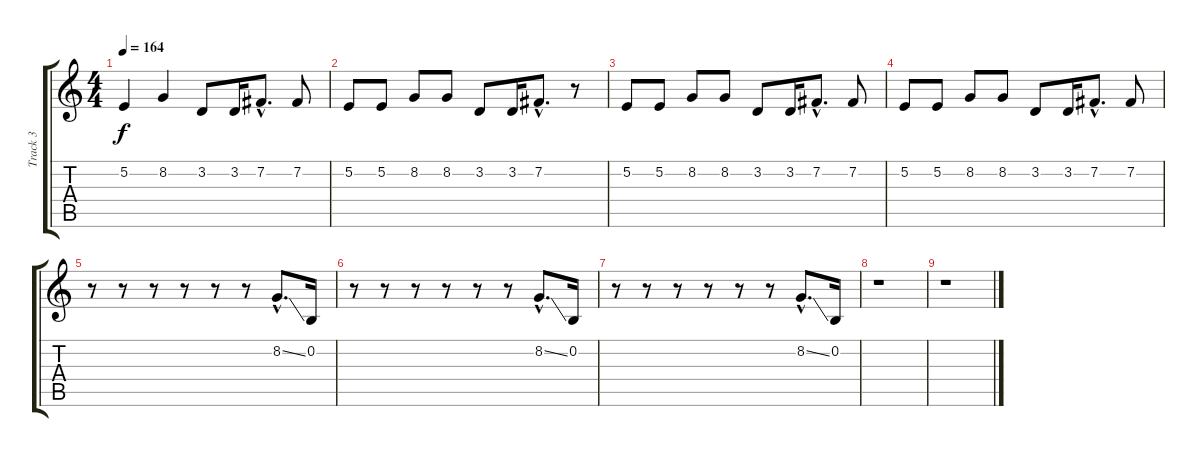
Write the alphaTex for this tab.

\track ("Track 3" "Track 3") {instrument trombone}
\staff {score tabs}
\tuning (E4 B3 G3 D3 A2 E2) {hide}
\ts (4 4)
\tempo 164
\clef g2
\ks c
5.2.4{dy f} 8.2.4 3.2.8 3.2.16 7.2{hac}.8{d} 7.2.8 |
5.2.8 5.2.8 8.2.8 8.2.8 3.2.8 3.2.16 7.2{hac}.8{d} r.8 |
5.2.8 5.2.8 8.2.8 8.2.8 3.2.8 3.2.16 7.2{hac}.8{d} 7.2.8 |
5.2.8 5.2.8 8.2.8 8.2.8 3.2.8 3.2.16 7.2{hac}.8{d} 7.2.8 |
r.8 r.8 r.8 r.8 r.8 r.8 8.2{ss hac}.8{d} 0.2.16 |
r.8 r.8 r.8 r.8 r.8 r.8 8.2{ss hac}.8{d} 0.2.16 |
r.8 r.8 r.8 r.8 r.8 r.8 8.2{ss hac}.8{d} 0.2.16 |
r.1 |
r.1
